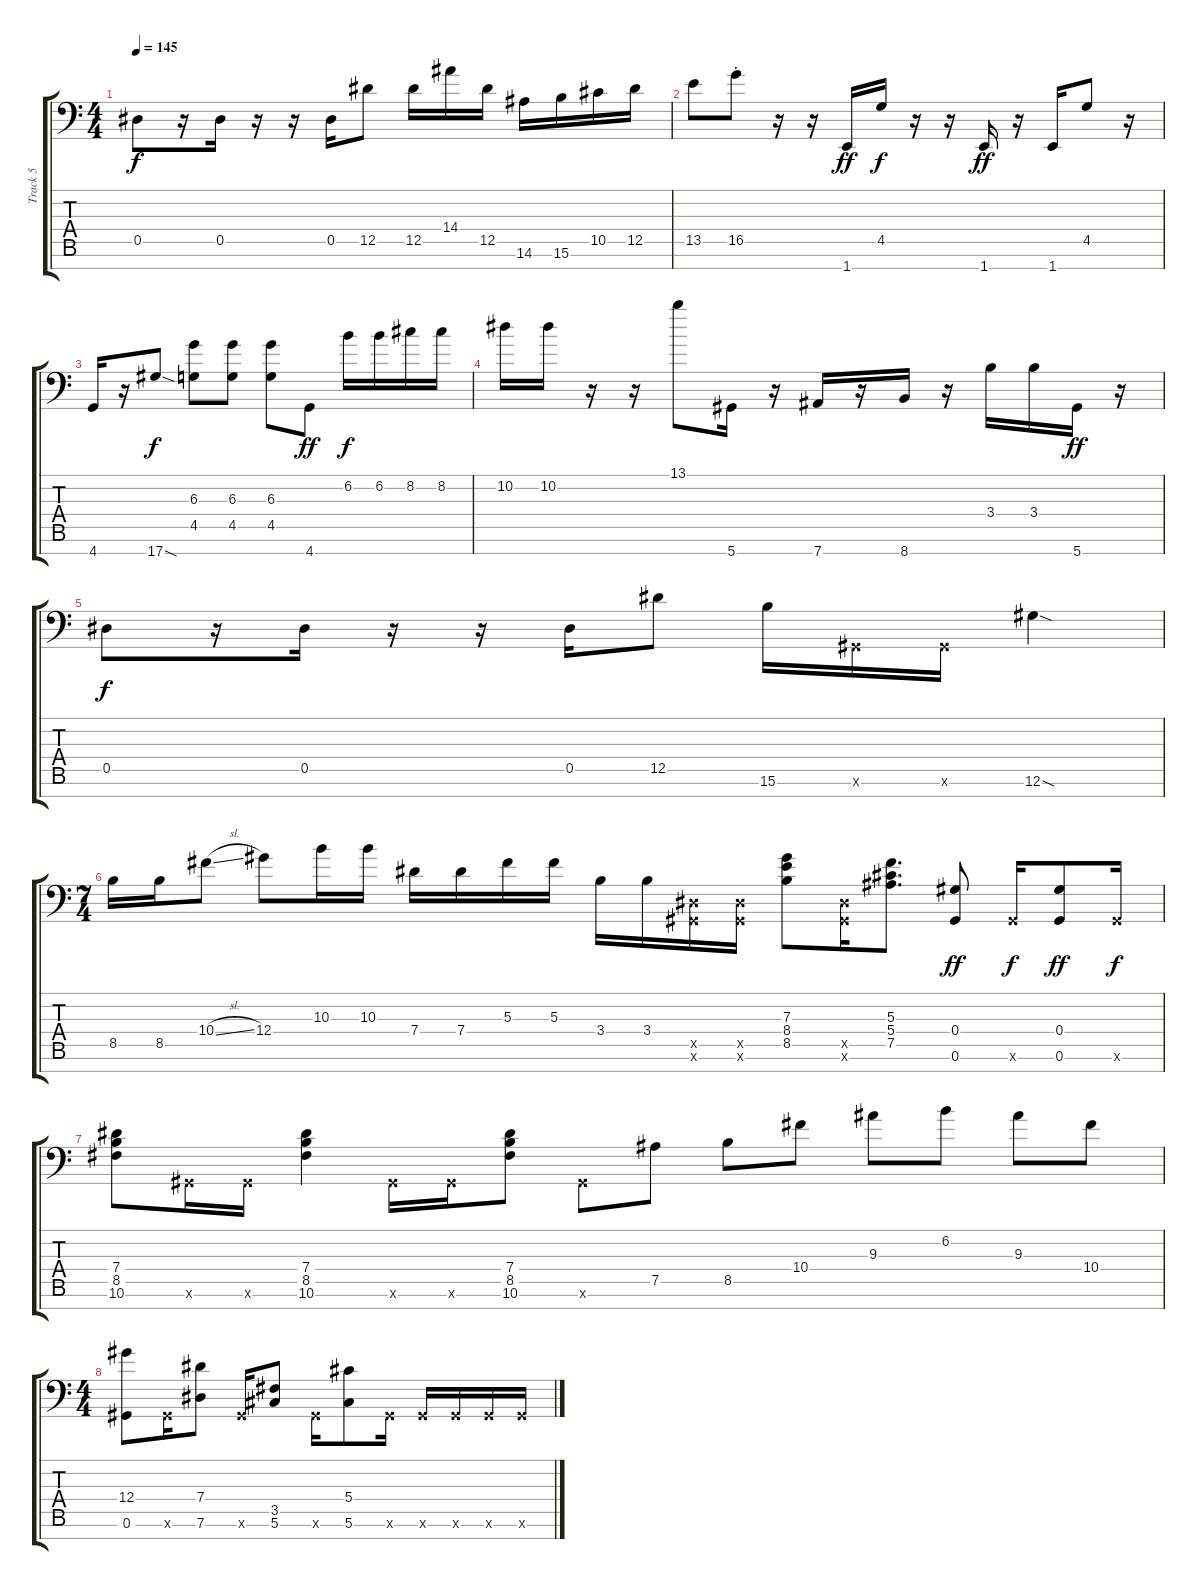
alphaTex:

\track ("Track 5" "Track 5") {instrument distortionguitar}
\staff {score tabs}
\tuning (Bb3 F3 Db3 Ab2 Eb2 Ab1 Eb1) {hide}
\ts (4 4)
\tempo 145
\clef f4
\ks c
0.5.8{dy f} r.16 0.5.16 r.16 r.16 0.5.16 12.5.8 12.5.16 14.4.16 12.5.16 14.6.16 15.6.16 10.5.16 12.5.16 |
13.5.8 16.5{st}.8 r.16 r.16 1.7.16{dy ff} 4.5.16{dy f} r.16 r.16 1.7.16{dy ff} r.16 1.7.16 4.5.8 r.16 |
4.7.16 r.16 17.7{sod}.8{dy f} (6.3 4.5).8 (6.3 4.5).8 (6.3 4.5).8 4.7.8{dy ff} 6.2.16{dy f} 6.2.16 8.2.16 8.2.16 |
10.2.16 10.2.16 r.16 r.16 13.1.8 5.7.16 r.16 7.7.16 r.16 8.7.16 r.16 3.4.16 3.4.16 5.7.16{dy ff} r.16 |
0.5.8{dy f} r.16 0.5.16 r.16 r.16 0.5.16 12.5.8 15.6.16 0.6{x}.16 0.6{x}.16 12.6{sod}.4 |
\ts (7 4)
8.5.16 8.5.16 10.4{sl}.8 12.4.8 10.3.16 10.3.16 7.4.16 7.4.16 5.3.16 5.3.16 3.4.16 3.4.16 (0.5{x} 0.6{x}).16 (0.5{x} 0.6{x}).16 (7.3 8.4 8.5).8 (0.5{x} 0.6{x}).16 (5.3 5.4 7.5).8{d} (0.4 0.6).8{dy ff} 0.6{x}.16{dy f} (0.4 0.6).8{dy ff} 0.6{x}.16{dy f} |
(7.4 8.5 10.6).8 0.6{x}.16 0.6{x}.16 (7.4 8.5 10.6).4 0.6{x}.16 0.6{x}.16 (7.4 8.5 10.6).8 0.6{x}.8 7.5.8 8.5.8 10.4.8 9.3.8 6.2.8 9.3.8 10.4.8 |
\ts (4 4)
(12.4 0.6).8 0.6{x}.16 (7.4 7.6).8 0.6{x}.16 (3.5 5.6).8 0.6{x}.16 (5.4 5.6).8 0.6{x}.16 0.6{x}.16 0.6{x}.16 0.6{x}.16 0.6{x}.16
